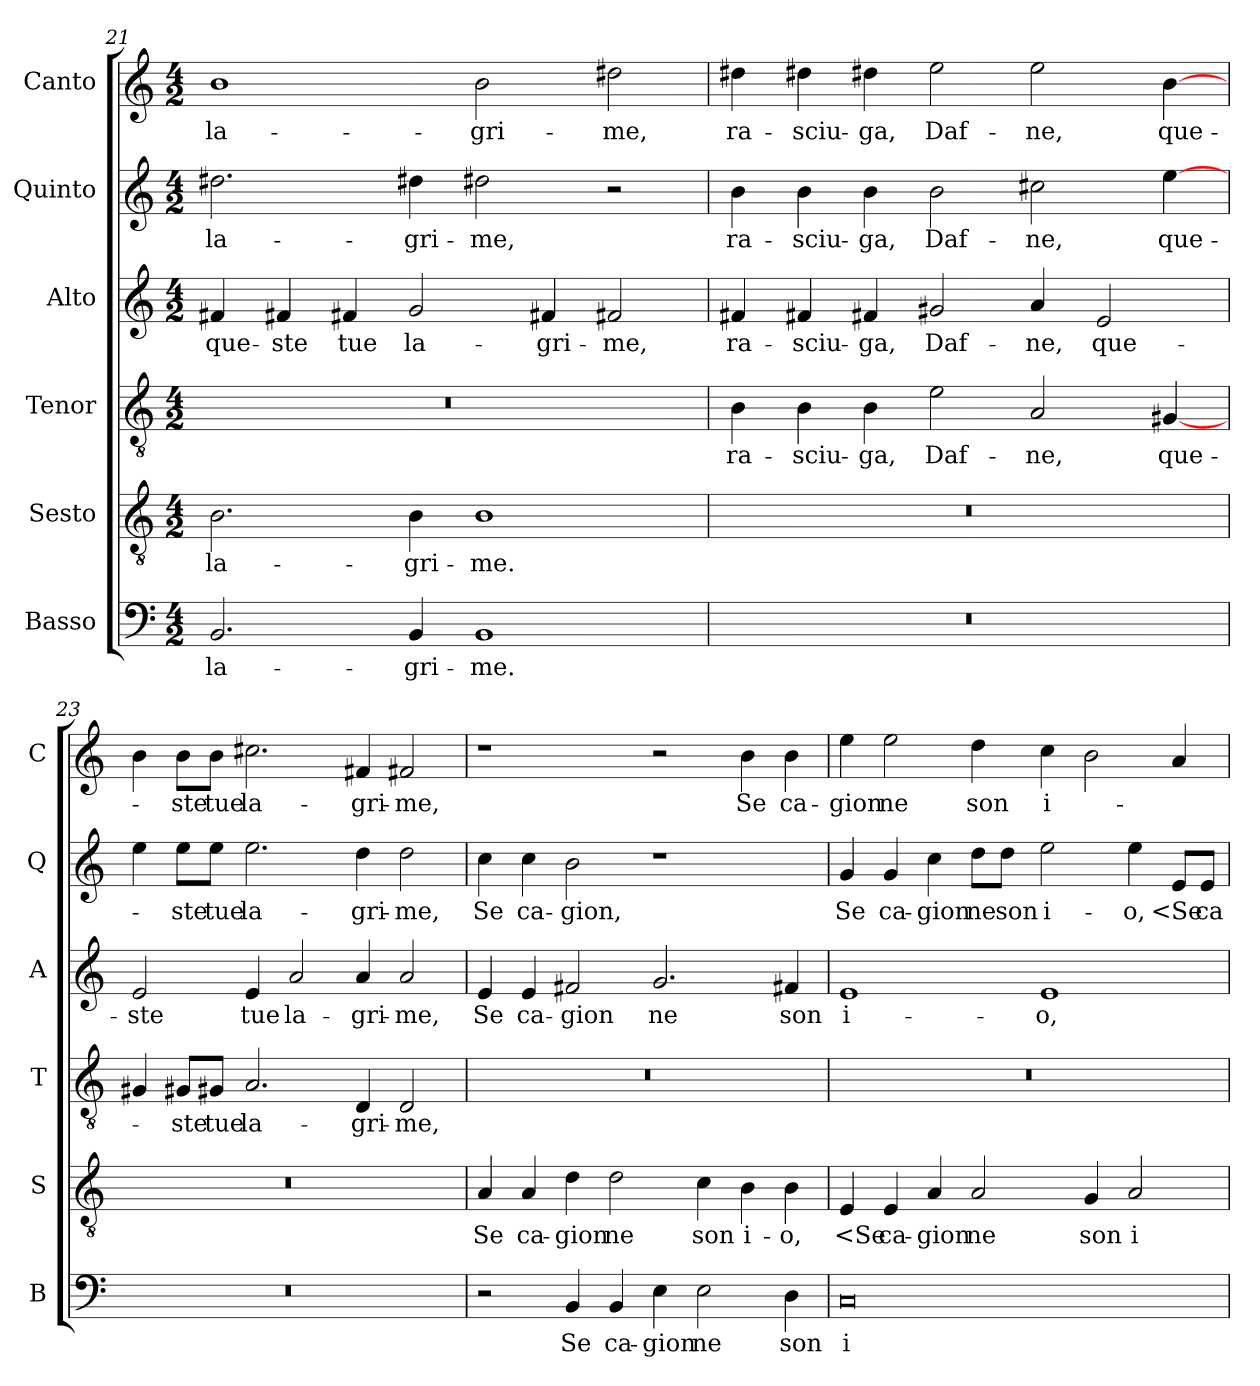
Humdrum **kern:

**kern	**text	**kern	**text	**kern	**text	**kern	**text	**kern	**text	**kern	**text
*part6	*part6	*part5	*part5	*part4	*part4	*part3	*part3	*part2	*part2	*part1	*part1
*staff6	*staff6	*staff5	*staff5	*staff4	*staff4	*staff3	*staff3	*staff2	*staff2	*staff1	*staff1
*I"Basso	*	*I"Sesto	*	*I"Tenor	*	*I"Alto	*	*I"Quinto	*	*I"Canto	*
*I'B	*	*I'S	*	*I'T	*	*I'A	*	*I'Q	*	*I'C	*
*clefF4	*	*clefGv2	*	*clefGv2	*	*clefG2	*	*clefG2	*	*clefG2	*
*k[]	*	*k[]	*	*k[]	*	*k[]	*	*k[]	*	*k[]	*
*C:	*	*C:	*	*C:	*	*C:	*	*C:	*	*C:	*
*M4/2	*	*M4/2	*	*M4/2	*	*M4/2	*	*M4/2	*	*M4/2	*
=21	=21	=21	=21	=21	=21	=21	=21	=21	=21	=21	=21
2.BB	la-	2.B	la-	0r	.	4f#X	que-	2.dd#X	la-	1b	la-
.	.	.	.	.	.	4f#X	-ste	.	.	.	.
.	.	.	.	.	.	4f#X	tue	.	.	.	.
4BB	-gri-	4B	-gri-	.	.	2g	la-	4dd#X	-gri-	.	.
1BB	-me.	1B	-me.	.	.	.	.	2dd#X	-me,	2b	-gri-
.	.	.	.	.	.	4f#X	-gri-	.	.	.	.
.	.	.	.	.	.	2f#X	-me,	2r	.	2dd#X	-me,
=22	=22	=22	=22	=22	=22	=22	=22	=22	=22	=22	=22
0r	.	0r	.	4B	ra-	4f#X	ra-	4b	ra-	4dd#X	ra-
.	.	.	.	4B	-sciu-	4f#X	-sciu-	4b	-sciu-	4dd#X	-sciu-
.	.	.	.	4B	-ga,	4f#X	-ga,	4b	-ga,	4dd#X	-ga,
.	.	.	.	2e	Daf-	2g#X	Daf-	2b	Daf-	2ee	Daf-
.	.	.	.	2A	-ne,	4a	-ne,	2cc#X	-ne,	2ee	-ne,
.	.	.	.	.	.	2e	que-	.	.	.	.
.	.	.	.	[4G#X	que-	.	.	[4ee	que-	[4b	que-
=23	=23	=23	=23	=23	=23	=23	=23	=23	=23	=23	=23
0r	.	0r	.	4G#X	.	2e	-ste	4ee	.	4b	.
.	.	.	.	8G#XL	-ste	.	.	8eeL	-ste	8bL	-ste
.	.	.	.	8G#XJ	tue	.	.	8eeJ	tue	8bJ	tue
.	.	.	.	2.A	la-	4e	tue	2.ee	la-	2.cc#X	la-
.	.	.	.	.	.	2a	la-	.	.	.	.
.	.	.	.	4D	-gri-	4a	-gri-	4dd	-gri-	4f#X	-gri-
.	.	.	.	2D	-me,	2a	-me,	2dd	-me,	2f#X	-me,
=24	=24	=24	=24	=24	=24	=24	=24	=24	=24	=24	=24
2r	.	4A	Se	0r	.	4e	Se	4cc	Se	1r	.
.	.	4A	ca-	.	.	4e	ca-	4cc	ca-	.	.
4BB	Se	4d	-gion	.	.	2f#X	-gion	2b	-gion,	.	.
4BB	ca-	2d	ne	.	.	.	.	.	.	.	.
4E	-gion	.	.	.	.	2.g	ne	1r	.	2r	.
2E	ne	4c	son	.	.	.	.	.	.	.	.
.	.	4B	i-	.	.	.	.	.	.	4b	Se
4D	son	4B	-o,	.	.	4f#X	son	.	.	4b	ca-
=25	=25	=25	=25	=25	=25	=25	=25	=25	=25	=25	=25
0C	i-	4E	<Se	0r	.	1e	i-	4g	Se	4ee	-gion
.	.	4E	ca-	.	.	.	.	4g	ca-	2ee	ne
.	.	4A	-gion	.	.	.	.	4cc	-gion	.	.
.	.	2A	ne	.	.	.	.	8ddL	ne	4dd	son
.	.	.	.	.	.	.	.	8ddJ	son	.	.
.	.	.	.	.	.	1e	-o,	2ee	i-	4cc	i-
.	.	4G	son	.	.	.	.	.	.	2b	.
.	.	2A	i-	.	.	.	.	4ee	-o,	.	.
.	.	.	.	.	.	.	.	8eL	<Se	4a	.
.	.	.	.	.	.	.	.	8eJ	ca-	.	.
=	=	=	=	=	=	=	=	=	=	=	=
*-	*-	*-	*-	*-	*-	*-	*-	*-	*-	*-	*-
